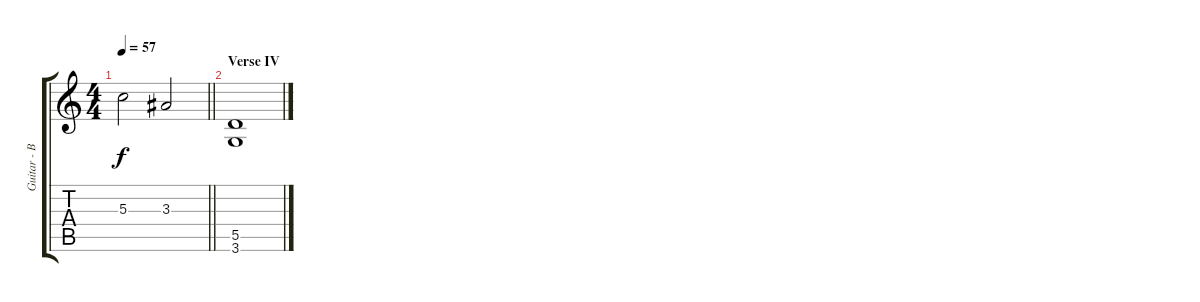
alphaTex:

\track ("Guitar - Blackmore - Дыма" "Guitar - B") {instrument distortionguitar}
\staff {score tabs}
\tuning (E4 B3 G3 D3 A2 E2) {hide}
\ts (4 4)
\tempo 57
\clef g2
\barLineRight lightlight
\ks c
5.3.2{dy f} 3.3.2 |
\section ("" "Verse IV")
(5.5 3.6).1{volume 13}
